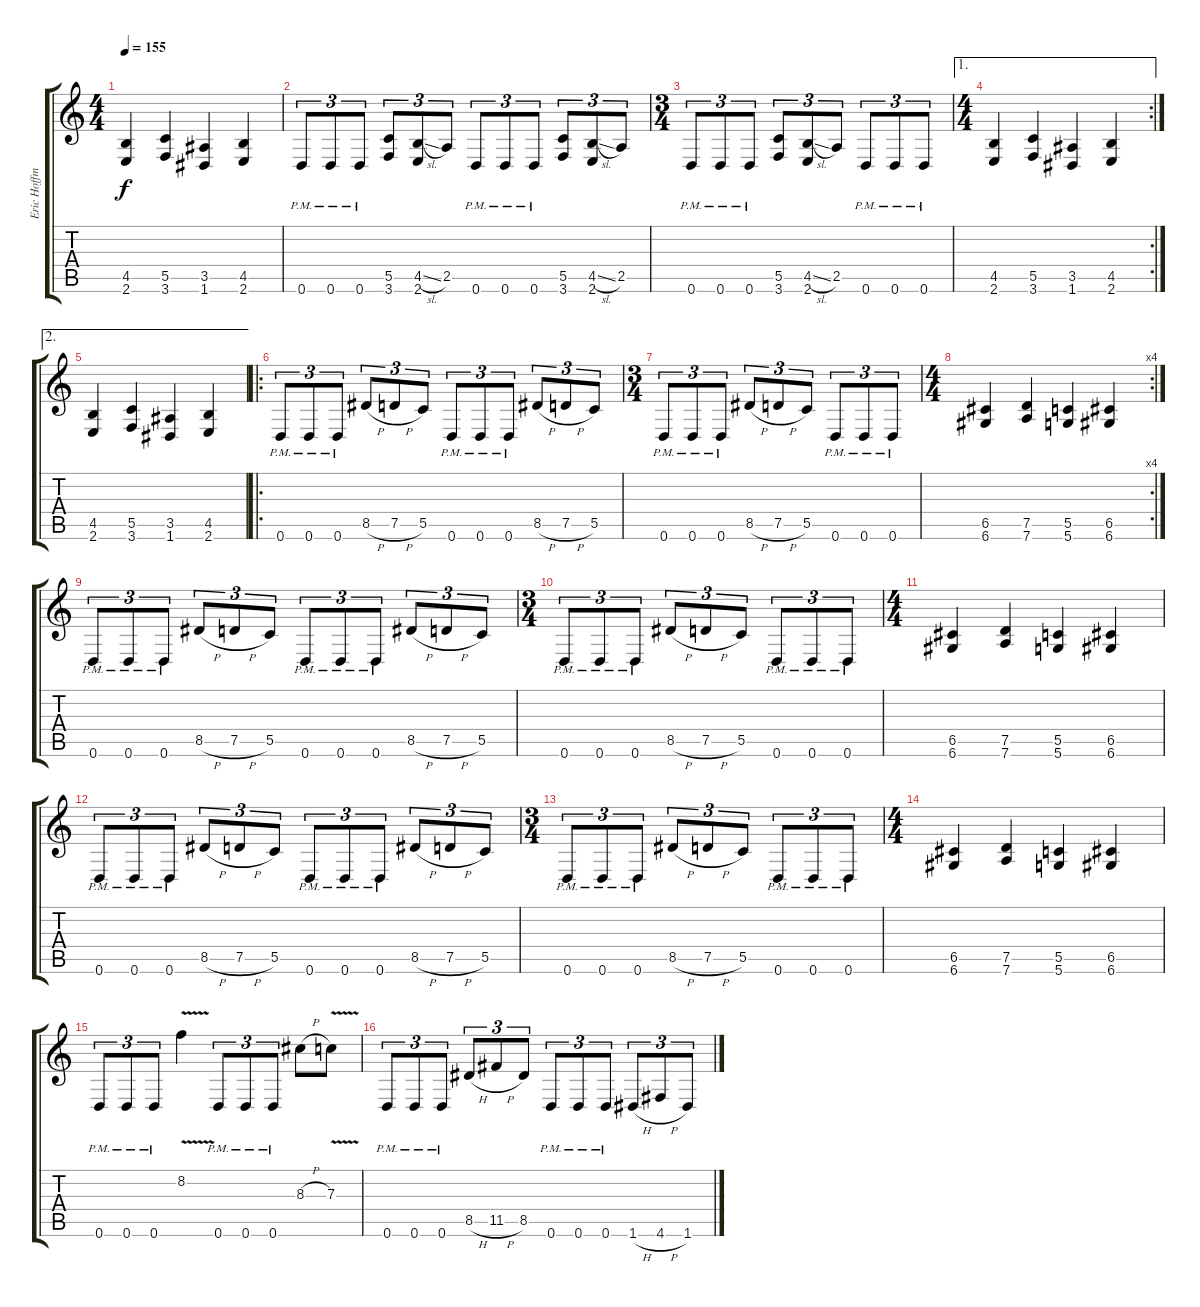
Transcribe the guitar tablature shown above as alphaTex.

\track ("Eric Hoffman" "Eric Hoffm") {instrument distortionguitar}
\staff {score tabs}
\tuning (D4 A3 F3 C3 G2 D2) {hide}
\ts (4 4)
\tempo 155
\clef g2
\ks c
(4.5 2.6).4{dy f} (5.5 3.6).4 (3.5 1.6).4 (4.5 2.6).4 |
0.6{pm}.8{tu (3 2)} 0.6{pm}.8{tu (3 2)} 0.6{pm}.8{tu (3 2)} (5.5 3.6).8{tu (3 2)} (4.5{sl} 2.6).8{tu (3 2)} 2.5.8{tu (3 2)} 0.6{pm}.8{tu (3 2)} 0.6{pm}.8{tu (3 2)} 0.6{pm}.8{tu (3 2)} (5.5 3.6).8{tu (3 2)} (4.5{sl} 2.6).8{tu (3 2)} 2.5.8{tu (3 2)} |
\ts (3 4)
0.6{pm}.8{tu (3 2)} 0.6{pm}.8{tu (3 2)} 0.6{pm}.8{tu (3 2)} (5.5 3.6).8{tu (3 2)} (4.5{sl} 2.6).8{tu (3 2)} 2.5.8{tu (3 2)} 0.6{pm}.8{tu (3 2)} 0.6{pm}.8{tu (3 2)} 0.6{pm}.8{tu (3 2)} |
\ae 1
\rc 2
\ts (4 4)
(4.5 2.6).4 (5.5 3.6).4 (3.5 1.6).4 (4.5 2.6).4 |
\ae 2
(4.5 2.6).4 (5.5 3.6).4 (3.5 1.6).4 (4.5 2.6).4 |
\ro
0.6{pm}.8{tu (3 2)} 0.6{pm}.8{tu (3 2)} 0.6{pm}.8{tu (3 2)} 8.5{h}.8{tu (3 2)} 7.5{h}.8{tu (3 2)} 5.5.8{tu (3 2)} 0.6{pm}.8{tu (3 2)} 0.6{pm}.8{tu (3 2)} 0.6{pm}.8{tu (3 2)} 8.5{h}.8{tu (3 2)} 7.5{h}.8{tu (3 2)} 5.5.8{tu (3 2)} |
\ts (3 4)
0.6{pm}.8{tu (3 2)} 0.6{pm}.8{tu (3 2)} 0.6{pm}.8{tu (3 2)} 8.5{h}.8{tu (3 2)} 7.5{h}.8{tu (3 2)} 5.5.8{tu (3 2)} 0.6{pm}.8{tu (3 2)} 0.6{pm}.8{tu (3 2)} 0.6{pm}.8{tu (3 2)} |
\rc 4
\ts (4 4)
(6.5 6.6).4 (7.5 7.6).4 (5.5 5.6).4 (6.5 6.6).4 |
0.6{pm}.8{tu (3 2)} 0.6{pm}.8{tu (3 2)} 0.6{pm}.8{tu (3 2)} 8.5{h}.8{tu (3 2)} 7.5{h}.8{tu (3 2)} 5.5.8{tu (3 2)} 0.6{pm}.8{tu (3 2)} 0.6{pm}.8{tu (3 2)} 0.6{pm}.8{tu (3 2)} 8.5{h}.8{tu (3 2)} 7.5{h}.8{tu (3 2)} 5.5.8{tu (3 2)} |
\ts (3 4)
0.6{pm}.8{tu (3 2)} 0.6{pm}.8{tu (3 2)} 0.6{pm}.8{tu (3 2)} 8.5{h}.8{tu (3 2)} 7.5{h}.8{tu (3 2)} 5.5.8{tu (3 2)} 0.6{pm}.8{tu (3 2)} 0.6{pm}.8{tu (3 2)} 0.6{pm}.8{tu (3 2)} |
\ts (4 4)
(6.5 6.6).4 (7.5 7.6).4 (5.5 5.6).4 (6.5 6.6).4 |
0.6{pm}.8{tu (3 2)} 0.6{pm}.8{tu (3 2)} 0.6{pm}.8{tu (3 2)} 8.5{h}.8{tu (3 2)} 7.5{h}.8{tu (3 2)} 5.5.8{tu (3 2)} 0.6{pm}.8{tu (3 2)} 0.6{pm}.8{tu (3 2)} 0.6{pm}.8{tu (3 2)} 8.5{h}.8{tu (3 2)} 7.5{h}.8{tu (3 2)} 5.5.8{tu (3 2)} |
\ts (3 4)
0.6{pm}.8{tu (3 2)} 0.6{pm}.8{tu (3 2)} 0.6{pm}.8{tu (3 2)} 8.5{h}.8{tu (3 2)} 7.5{h}.8{tu (3 2)} 5.5.8{tu (3 2)} 0.6{pm}.8{tu (3 2)} 0.6{pm}.8{tu (3 2)} 0.6{pm}.8{tu (3 2)} |
\ts (4 4)
(6.5 6.6).4 (7.5 7.6).4 (5.5 5.6).4 (6.5 6.6).4 |
0.6{pm}.8{tu (3 2)} 0.6{pm}.8{tu (3 2)} 0.6{pm}.8{tu (3 2)} 8.2{v}.4 0.6{pm}.8{tu (3 2)} 0.6{pm}.8{tu (3 2)} 0.6{pm}.8{tu (3 2)} 8.3{h}.8 7.3{v}.8 |
0.6{pm}.8{tu (3 2)} 0.6{pm}.8{tu (3 2)} 0.6{pm}.8{tu (3 2)} 8.5{h}.8{tu (3 2)} 11.5{h}.8{tu (3 2)} 8.5.8{tu (3 2)} 0.6{pm}.8{tu (3 2)} 0.6{pm}.8{tu (3 2)} 0.6{pm}.8{tu (3 2)} 1.6{h}.8{tu (3 2)} 4.6{h}.8{tu (3 2)} 1.6.8{tu (3 2)}
